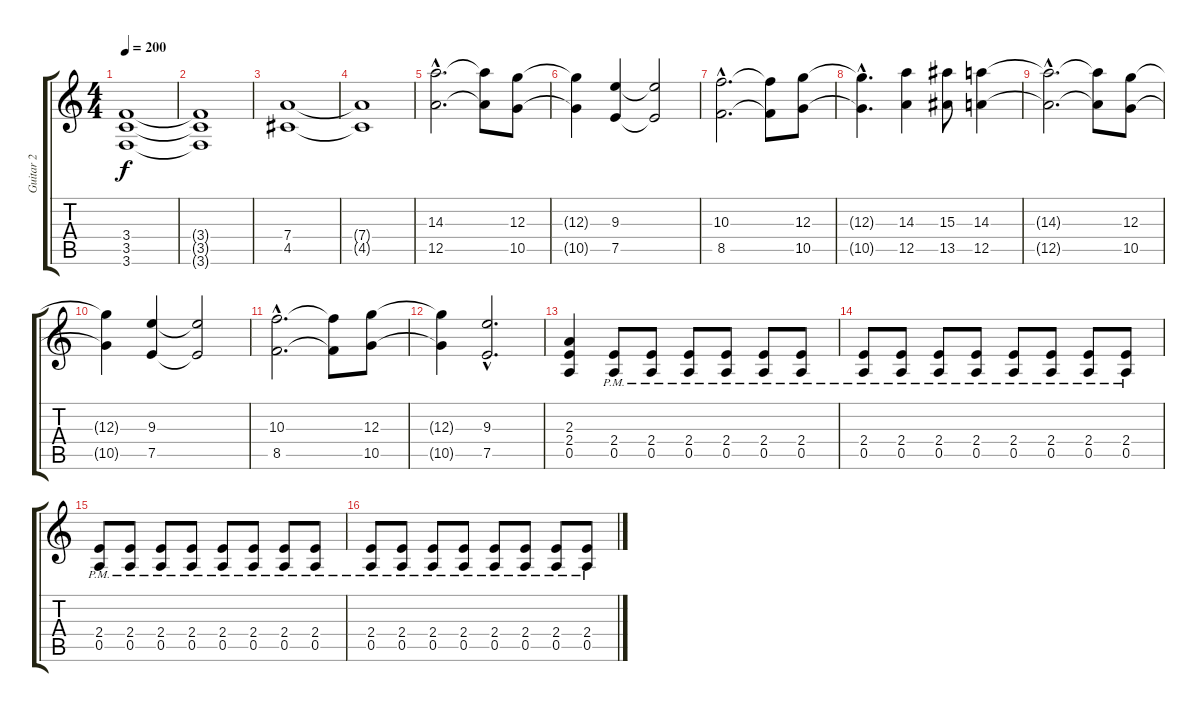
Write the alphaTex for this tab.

\track ("Guitar 2" "Guitar 2") {instrument distortionguitar}
\staff {score tabs}
\tuning (E4 B3 G3 D3 A2 D2) {hide}
\ts (4 4)
\tempo 200
\clef g2
\ks c
(3.4 3.5 3.6).1{dy f} |
(3.4{t} 3.5{t} 3.6{t}).1 |
(7.4 4.5).1 |
(7.4{t} 4.5{t}).1 |
(14.3{hac} 12.5{hac}).2{d} (14.3{t} 12.5{t}).8 (12.3 10.5).8 |
(12.3{t} 10.5{t}).4 (9.3 7.5).4 (9.3{t} 7.5{t}).2 |
(10.3{hac} 8.5{hac}).2{d} (10.3{t} 8.5{t}).8 (12.3 10.5).8 |
(12.3{hac t} 10.5{hac t}).4{d} (14.3 12.5).4 (15.3 13.5).8 (14.3 12.5).4 |
(14.3{hac t} 12.5{hac t}).2{d} (14.3{t} 12.5{t}).8 (12.3 10.5).8 |
(12.3{t} 10.5{t}).4 (9.3 7.5).4 (9.3{t} 7.5{t}).2 |
(10.3{hac} 8.5{hac}).2{d} (10.3{t} 8.5{t}).8 (12.3 10.5).8 |
(12.3{t} 10.5{t}).4 (9.3{hac} 7.5{hac}).2{d} |
(2.3 2.4 0.5).4 (2.4{pm} 0.5{pm}).8 (2.4{pm} 0.5{pm}).8 (2.4{pm} 0.5{pm}).8 (2.4{pm} 0.5{pm}).8 (2.4{pm} 0.5{pm}).8 (2.4{pm} 0.5{pm}).8 |
(2.4{pm} 0.5{pm}).8 (2.4{pm} 0.5{pm}).8 (2.4{pm} 0.5{pm}).8 (2.4{pm} 0.5{pm}).8 (2.4{pm} 0.5{pm}).8 (2.4{pm} 0.5{pm}).8 (2.4{pm} 0.5{pm}).8 (2.4{pm} 0.5{pm}).8 |
(2.4{pm} 0.5{pm}).8 (2.4{pm} 0.5{pm}).8 (2.4{pm} 0.5{pm}).8 (2.4{pm} 0.5{pm}).8 (2.4{pm} 0.5{pm}).8 (2.4{pm} 0.5{pm}).8 (2.4{pm} 0.5{pm}).8 (2.4{pm} 0.5{pm}).8 |
(2.4{pm} 0.5{pm}).8 (2.4{pm} 0.5{pm}).8 (2.4{pm} 0.5{pm}).8 (2.4{pm} 0.5{pm}).8 (2.4{pm} 0.5{pm}).8 (2.4{pm} 0.5{pm}).8 (2.4{pm} 0.5{pm}).8 (2.4{pm} 0.5{pm}).8
